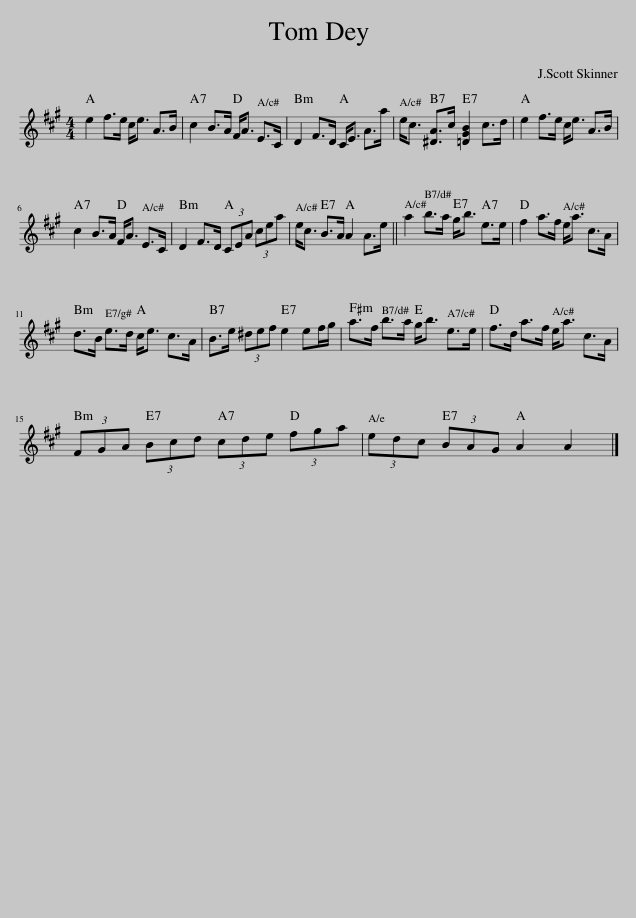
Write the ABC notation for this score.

X:1
L:1/8
M:4/4
I:linebreak $
K:A
V:1 treble
V:1
 e2 f>e c<e A>B | c2 B>A F<A E>C | D2 F>D C<E A>a | e<c [^DA]>c [=DGB]2 c>d | e2 f>e c<e A>B |$ %5
 c2 B>A F<A E>C | D2 F>D (3CEA (3cea | e<c B>A A2 A>e || a2 b>a g<b e>e | f2 a>f e<a c>A |$ %10
 d>B e>d c<e c>A | B>e (3^def e2 ef/g/ | a>f b>a g<b e>e | f>d a>f e<a c>A |$ (3FGA (3Bcd (3cde (3fga | %15
 (3edc (3BAG A2 A2 |] %16
